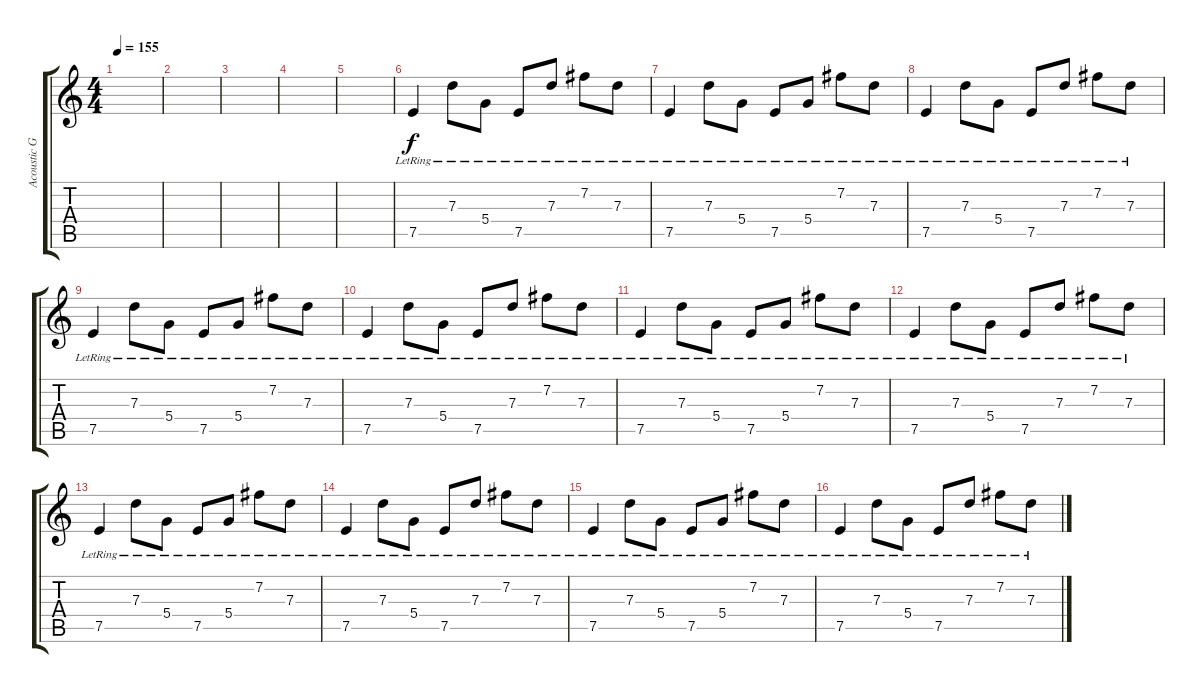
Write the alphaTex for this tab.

\track ("Acoustic Guitar" "Acoustic G") {instrument acousticguitarsteel}
\staff {score tabs}
\tuning (E4 B3 G3 D3 A2 D2) {hide}
\ts (4 4)
\tempo 155
\clef g2
\ks c
|
|
|
|
|
7.5{lr}.4 7.3{lr}.8 5.4{lr}.8 7.5{lr}.8 7.3{lr}.8 7.2{lr}.8 7.3{lr}.8 |
7.5{lr}.4 7.3{lr}.8 5.4{lr}.8 7.5{lr}.8 5.4{lr}.8 7.2{lr}.8 7.3{lr}.8 |
7.5{lr}.4 7.3{lr}.8 5.4{lr}.8 7.5{lr}.8 7.3{lr}.8 7.2{lr}.8 7.3{lr}.8 |
7.5{lr}.4 7.3{lr}.8 5.4{lr}.8 7.5{lr}.8 5.4{lr}.8 7.2{lr}.8 7.3{lr}.8 |
7.5{lr}.4 7.3{lr}.8 5.4{lr}.8 7.5{lr}.8 7.3{lr}.8 7.2{lr}.8 7.3{lr}.8 |
7.5{lr}.4 7.3{lr}.8 5.4{lr}.8 7.5{lr}.8 5.4{lr}.8 7.2{lr}.8 7.3{lr}.8 |
7.5{lr}.4 7.3{lr}.8 5.4{lr}.8 7.5{lr}.8 7.3{lr}.8 7.2{lr}.8 7.3{lr}.8 |
7.5{lr}.4 7.3{lr}.8 5.4{lr}.8 7.5{lr}.8 5.4{lr}.8 7.2{lr}.8 7.3{lr}.8 |
7.5{lr}.4 7.3{lr}.8 5.4{lr}.8 7.5{lr}.8 7.3{lr}.8 7.2{lr}.8 7.3{lr}.8 |
7.5{lr}.4 7.3{lr}.8 5.4{lr}.8 7.5{lr}.8 5.4{lr}.8 7.2{lr}.8 7.3{lr}.8 |
7.5{lr}.4 7.3{lr}.8 5.4{lr}.8 7.5{lr}.8 7.3{lr}.8 7.2{lr}.8 7.3{lr}.8
